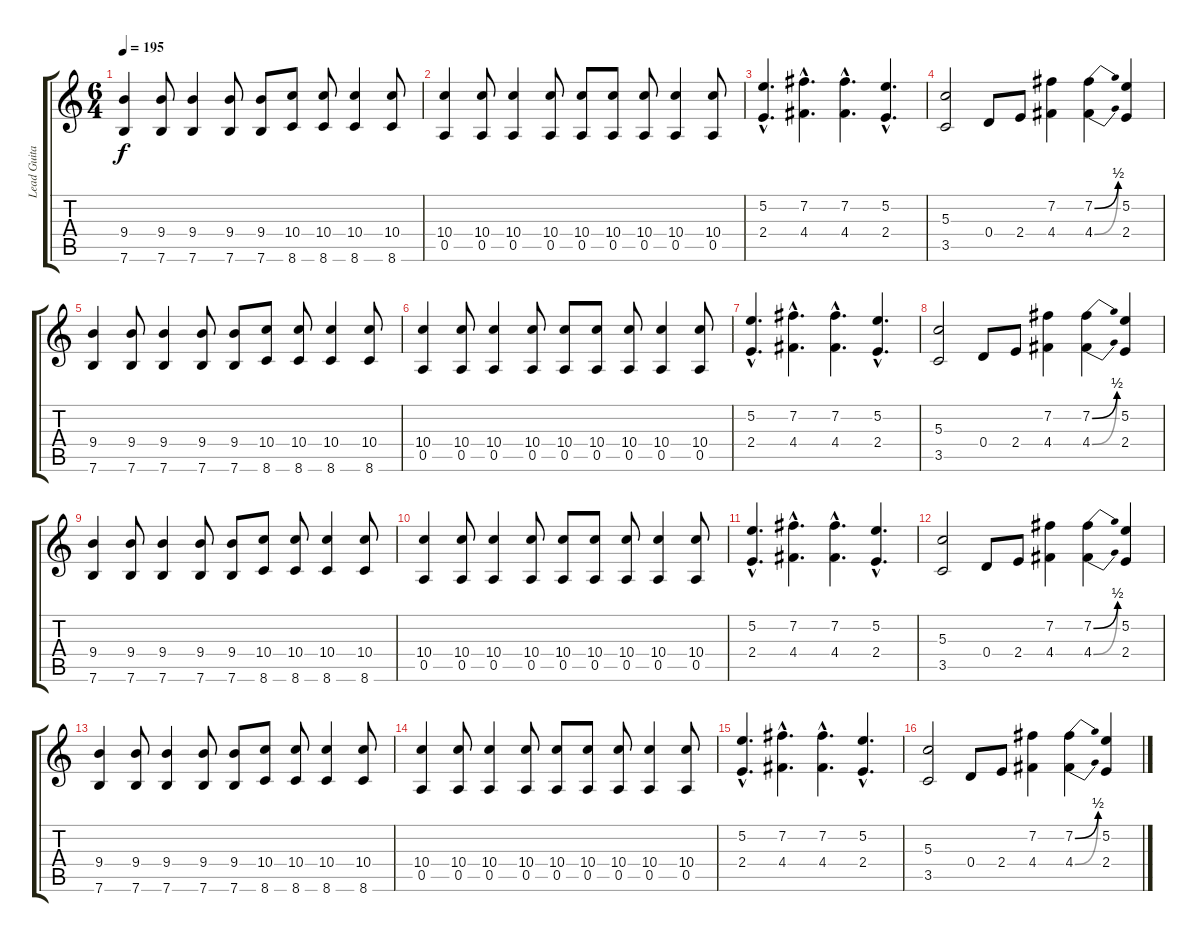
\track ("Lead Guitar II" "Lead Guita") {instrument distortionguitar}
\staff {score tabs}
\tuning (E4 B3 G3 D3 A2 E2) {hide}
\ts (6 4)
\tempo 195
\clef g2
\ks c
(9.4 7.6).4{dy f} (9.4 7.6).8 (9.4 7.6).4 (9.4 7.6).8 (9.4 7.6).8 (10.4 8.6).8 (10.4 8.6).8 (10.4 8.6).4 (10.4 8.6).8 |
(10.4 0.5).4 (10.4 0.5).8 (10.4 0.5).4 (10.4 0.5).8 (10.4 0.5).8 (10.4 0.5).8 (10.4 0.5).8 (10.4 0.5).4 (10.4 0.5).8 |
(5.2{hac} 2.4{hac}).4{d} (7.2{hac} 4.4{hac}).4{d} (7.2{hac} 4.4{hac}).4{d} (5.2{hac} 2.4{hac}).4{d} |
(5.3 3.5).2 0.4.8 2.4.8 (7.2 4.4).4 (7.2{be (bend 0 0 60 2)} 4.4{be (bend 0 0 60 2)}).4 (5.2 2.4).4 |
(9.4 7.6).4 (9.4 7.6).8 (9.4 7.6).4 (9.4 7.6).8 (9.4 7.6).8 (10.4 8.6).8 (10.4 8.6).8 (10.4 8.6).4 (10.4 8.6).8 |
(10.4 0.5).4 (10.4 0.5).8 (10.4 0.5).4 (10.4 0.5).8 (10.4 0.5).8 (10.4 0.5).8 (10.4 0.5).8 (10.4 0.5).4 (10.4 0.5).8 |
(5.2{hac} 2.4{hac}).4{d} (7.2{hac} 4.4{hac}).4{d} (7.2{hac} 4.4{hac}).4{d} (5.2{hac} 2.4{hac}).4{d} |
(5.3 3.5).2 0.4.8 2.4.8 (7.2 4.4).4 (7.2{be (bend 0 0 60 2)} 4.4{be (bend 0 0 60 2)}).4 (5.2 2.4).4 |
(9.4 7.6).4 (9.4 7.6).8 (9.4 7.6).4 (9.4 7.6).8 (9.4 7.6).8 (10.4 8.6).8 (10.4 8.6).8 (10.4 8.6).4 (10.4 8.6).8 |
(10.4 0.5).4 (10.4 0.5).8 (10.4 0.5).4 (10.4 0.5).8 (10.4 0.5).8 (10.4 0.5).8 (10.4 0.5).8 (10.4 0.5).4 (10.4 0.5).8 |
(5.2{hac} 2.4{hac}).4{d} (7.2{hac} 4.4{hac}).4{d} (7.2{hac} 4.4{hac}).4{d} (5.2{hac} 2.4{hac}).4{d} |
(5.3 3.5).2 0.4.8 2.4.8 (7.2 4.4).4 (7.2{be (bend 0 0 60 2)} 4.4{be (bend 0 0 60 2)}).4 (5.2 2.4).4 |
(9.4 7.6).4 (9.4 7.6).8 (9.4 7.6).4 (9.4 7.6).8 (9.4 7.6).8 (10.4 8.6).8 (10.4 8.6).8 (10.4 8.6).4 (10.4 8.6).8 |
(10.4 0.5).4 (10.4 0.5).8 (10.4 0.5).4 (10.4 0.5).8 (10.4 0.5).8 (10.4 0.5).8 (10.4 0.5).8 (10.4 0.5).4 (10.4 0.5).8 |
(5.2{hac} 2.4{hac}).4{d} (7.2{hac} 4.4{hac}).4{d} (7.2{hac} 4.4{hac}).4{d} (5.2{hac} 2.4{hac}).4{d} |
(5.3 3.5).2 0.4.8 2.4.8 (7.2 4.4).4 (7.2{be (bend 0 0 60 2)} 4.4{be (bend 0 0 60 2)}).4 (5.2 2.4).4
